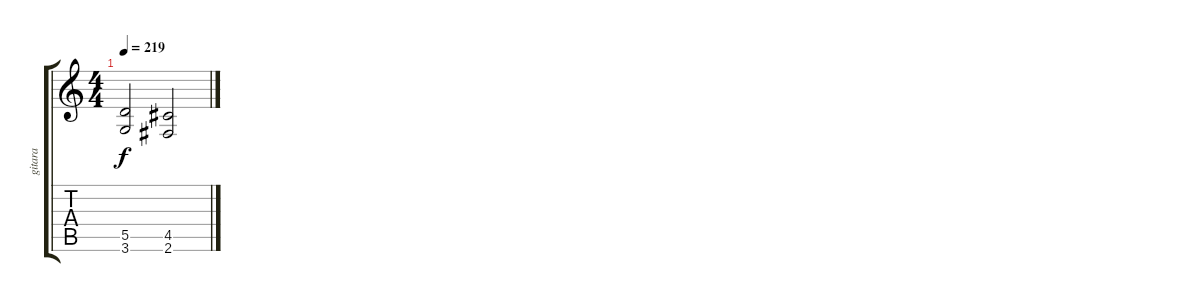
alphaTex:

\track ("gitara" "gitara") {instrument distortionguitar}
\staff {score tabs}
\tuning (E4 B3 G3 D3 A2 E2) {hide}
\ts (4 4)
\tempo 219
\clef g2
\ks c
(5.5 3.6).2{dy f} (4.5 2.6).2
